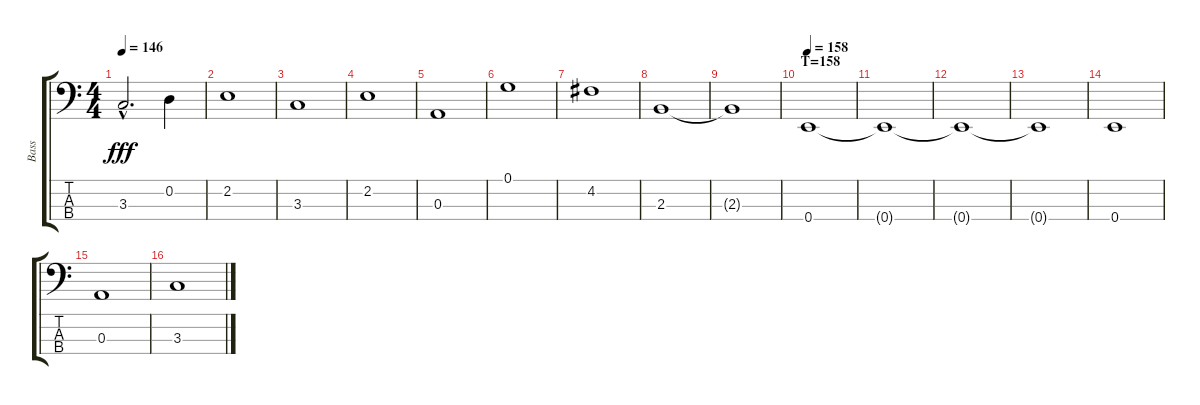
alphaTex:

\track ("Bass" "Bass") {instrument synthbass2}
\staff {score tabs}
\tuning (G2 D2 A1 E1) {hide}
\ts (4 4)
\tempo 146
\clef f4
\ks c
3.3{hac}.2{d dy fff} 0.2.4 |
2.2.1 |
3.3.1 |
2.2.1 |
0.3.1 |
0.1.1 |
4.2.1 |
2.3.1 |
2.3{t}.1 |
\section ("" "T=158")
\tempo 158
0.4.1 |
0.4{t}.1 |
0.4{t}.1 |
0.4{t}.1 |
0.4.1 |
0.3.1 |
3.3.1
